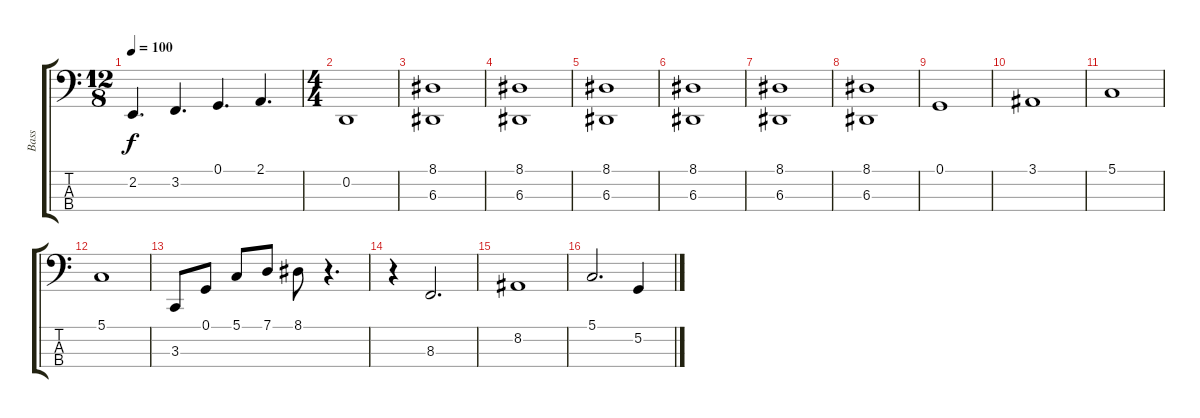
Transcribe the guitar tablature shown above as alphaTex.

\track ("Bass" "Bass") {instrument tuba}
\staff {score tabs}
\tuning (G2 D2 A1 E1) {hide}
\ts (12 8)
\tempo 100
\clef f4
\ks c
2.2.4{d dy f} 3.2.4{d} 0.1.4{d} 2.1.4{d} |
\ts (4 4)
0.2.1 |
(8.1 6.3).1 |
(8.1 6.3).1 |
(8.1 6.3).1 |
(8.1 6.3).1 |
(8.1 6.3).1 |
(8.1 6.3).1 |
0.1.1 |
3.1.1 |
5.1.1 |
5.1.1 |
3.3.8 0.1.8 5.1.8 7.1.8 8.1.8 r.4{d} |
r.4 8.3.2{d} |
8.2.1 |
5.1.2{d} 5.2.4
